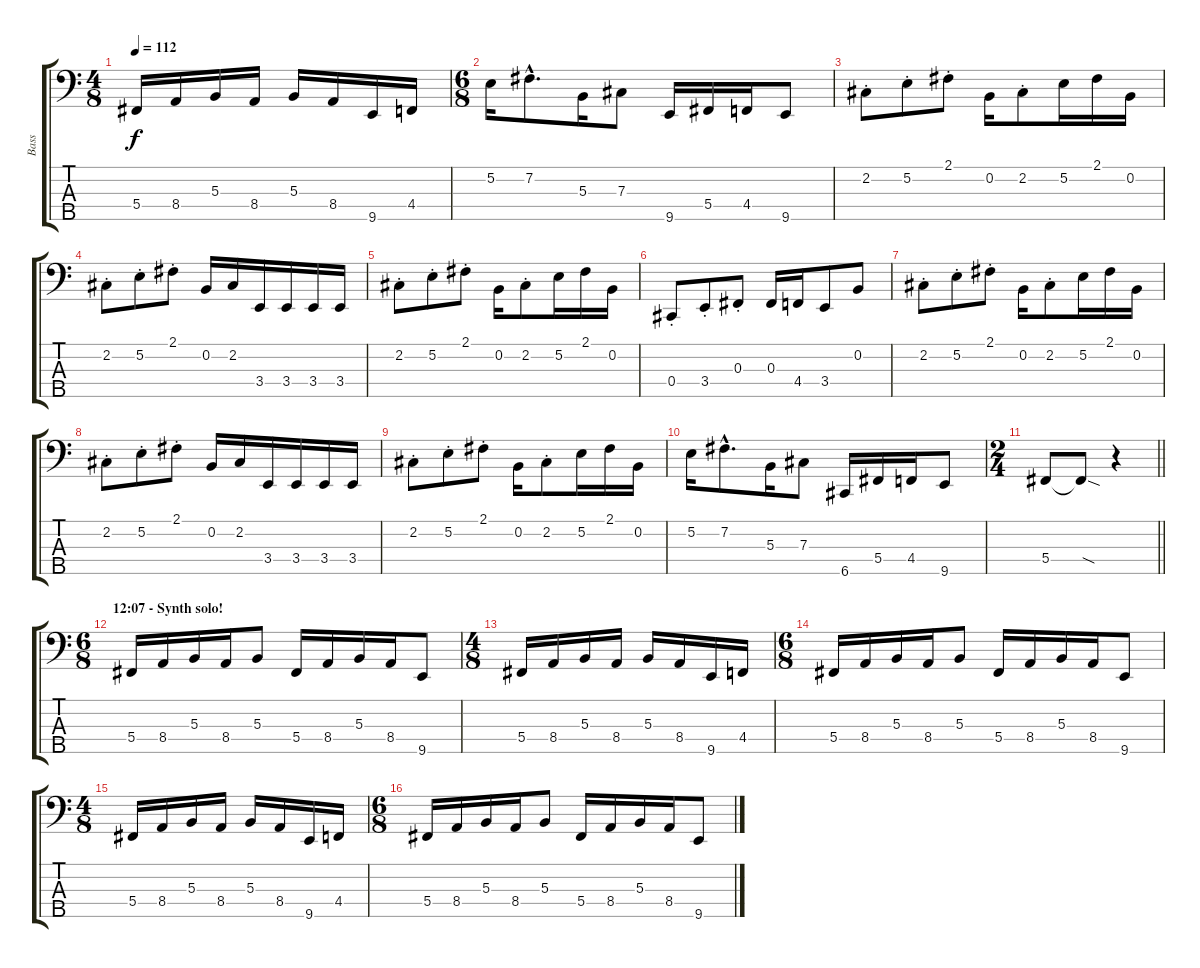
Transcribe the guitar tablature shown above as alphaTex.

\track ("Bass" "Bass") {instrument electricbassfinger}
\staff {score tabs}
\tuning (E2 B1 Gb1 Db1 G0) {hide}
\ts (4 8)
\tempo 112
\clef f4
\ks c
5.4.16{dy f} 8.4.16 5.3.16 8.4.16 5.3.16 8.4.16 9.5.16 4.4.16 |
\ts (6 8)
5.2.16 7.2{hac}.8{d} 5.3.16 7.3.8 9.5.16 5.4.16 4.4.16 9.5.8 |
2.2{st}.8{volume 6 instrument fretlessbass} 5.2{st}.8 2.1{st}.8 0.2.16 2.2{st}.8 5.2.16 2.1.16 0.2.16 |
2.2{st}.8 5.2{st}.8 2.1{st}.8 0.2.16 2.2.16 3.4.16{volume 8 instrument electricbassfinger} 3.4.16 3.4.16 3.4.16 |
2.2{st}.8{instrument fretlessbass} 5.2{st}.8 2.1{st}.8 0.2.16 2.2{st}.8 5.2.16 2.1.16 0.2.16 |
0.4{st}.8 3.4{st}.8 0.3{st}.8 0.3.16{volume 11 instrument electricbassfinger} 4.4.16 3.4.8 0.2.8 |
2.2{st}.8{volume 6 instrument fretlessbass} 5.2{st}.8 2.1{st}.8 0.2.16 2.2{st}.8 5.2.16 2.1.16 0.2.16 |
2.2{st}.8 5.2{st}.8 2.1{st}.8 0.2.16 2.2.16 3.4.16{volume 8 instrument electricbassfinger} 3.4.16 3.4.16 3.4.16 |
2.2{st}.8{instrument fretlessbass} 5.2{st}.8 2.1{st}.8 0.2.16 2.2{st}.8 5.2.16 2.1.16 0.2.16 |
5.2.16{volume 13 instrument electricbassfinger} 7.2{hac}.8{d} 5.3.16 7.3.8 6.5.16 5.4.16 4.4.16 9.5.8 |
\ts (2 4)
\barLineRight lightlight
5.4.8 5.4{sod t}.8 r.4 |
\ts (6 8)
\section ("" "12:07 - Synth solo!")
5.4.16 8.4.16 5.3.16 8.4.16 5.3.8 5.4.16 8.4.16 5.3.16 8.4.16 9.5.8 |
\ts (4 8)
5.4.16 8.4.16 5.3.16 8.4.16 5.3.16 8.4.16 9.5.16 4.4.16 |
\ts (6 8)
5.4.16 8.4.16 5.3.16 8.4.16 5.3.8 5.4.16 8.4.16 5.3.16 8.4.16 9.5.8 |
\ts (4 8)
5.4.16 8.4.16 5.3.16 8.4.16 5.3.16 8.4.16 9.5.16 4.4.16 |
\ts (6 8)
5.4.16 8.4.16 5.3.16 8.4.16 5.3.8 5.4.16 8.4.16 5.3.16 8.4.16 9.5.8
